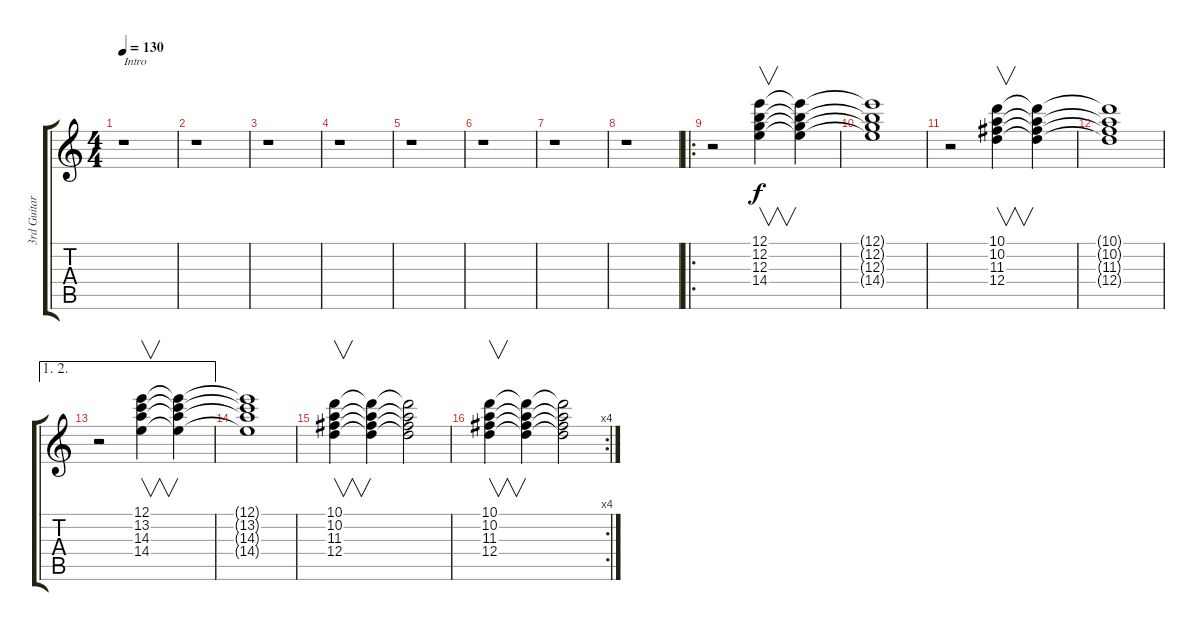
\track ("3rd Guitar" "3rd Guitar") {instrument electricguitarclean}
\staff {score tabs}
\tuning (E4 B3 G3 D3 A2 E2) {hide}
\ts (4 4)
\tempo 130
\clef g2
\ks c
r.1{txt "Intro" dy f instrument electricguitarclean} |
r.1 |
r.1 |
r.1 |
r.1 |
r.1 |
r.1 |
r.1 |
\ro
r.2 (12.1 12.2 12.3 14.4).4{v} (12.1{t} 12.2{t} 12.3{t} 14.4{t}).4 |
(12.1{t} 12.2{t} 12.3{t} 14.4{t}).1 |
r.2 (10.1 10.2 11.3 12.4).4{v} (10.1{t} 10.2{t} 11.3{t} 12.4{t}).4 |
(10.1{t} 10.2{t} 11.3{t} 12.4{t}).1 |
\ae (1 2)
r.2 (12.1 13.2 14.3 14.4).4{v} (12.1{t} 13.2{t} 14.3{t} 14.4{t}).4 |
(12.1{t} 13.2{t} 14.3{t} 14.4{t}).1 |
(10.1 10.2 11.3 12.4).4{v} (10.1{t} 10.2{t} 11.3{t} 12.4{t}).4 (10.1{t} 10.2{t} 11.3{t} 12.4{t}).2 |
\rc 4
(10.1 10.2 11.3 12.4).4{v} (10.1{t} 10.2{t} 11.3{t} 12.4{t}).4 (10.1{t} 10.2{t} 11.3{t} 12.4{t}).2
